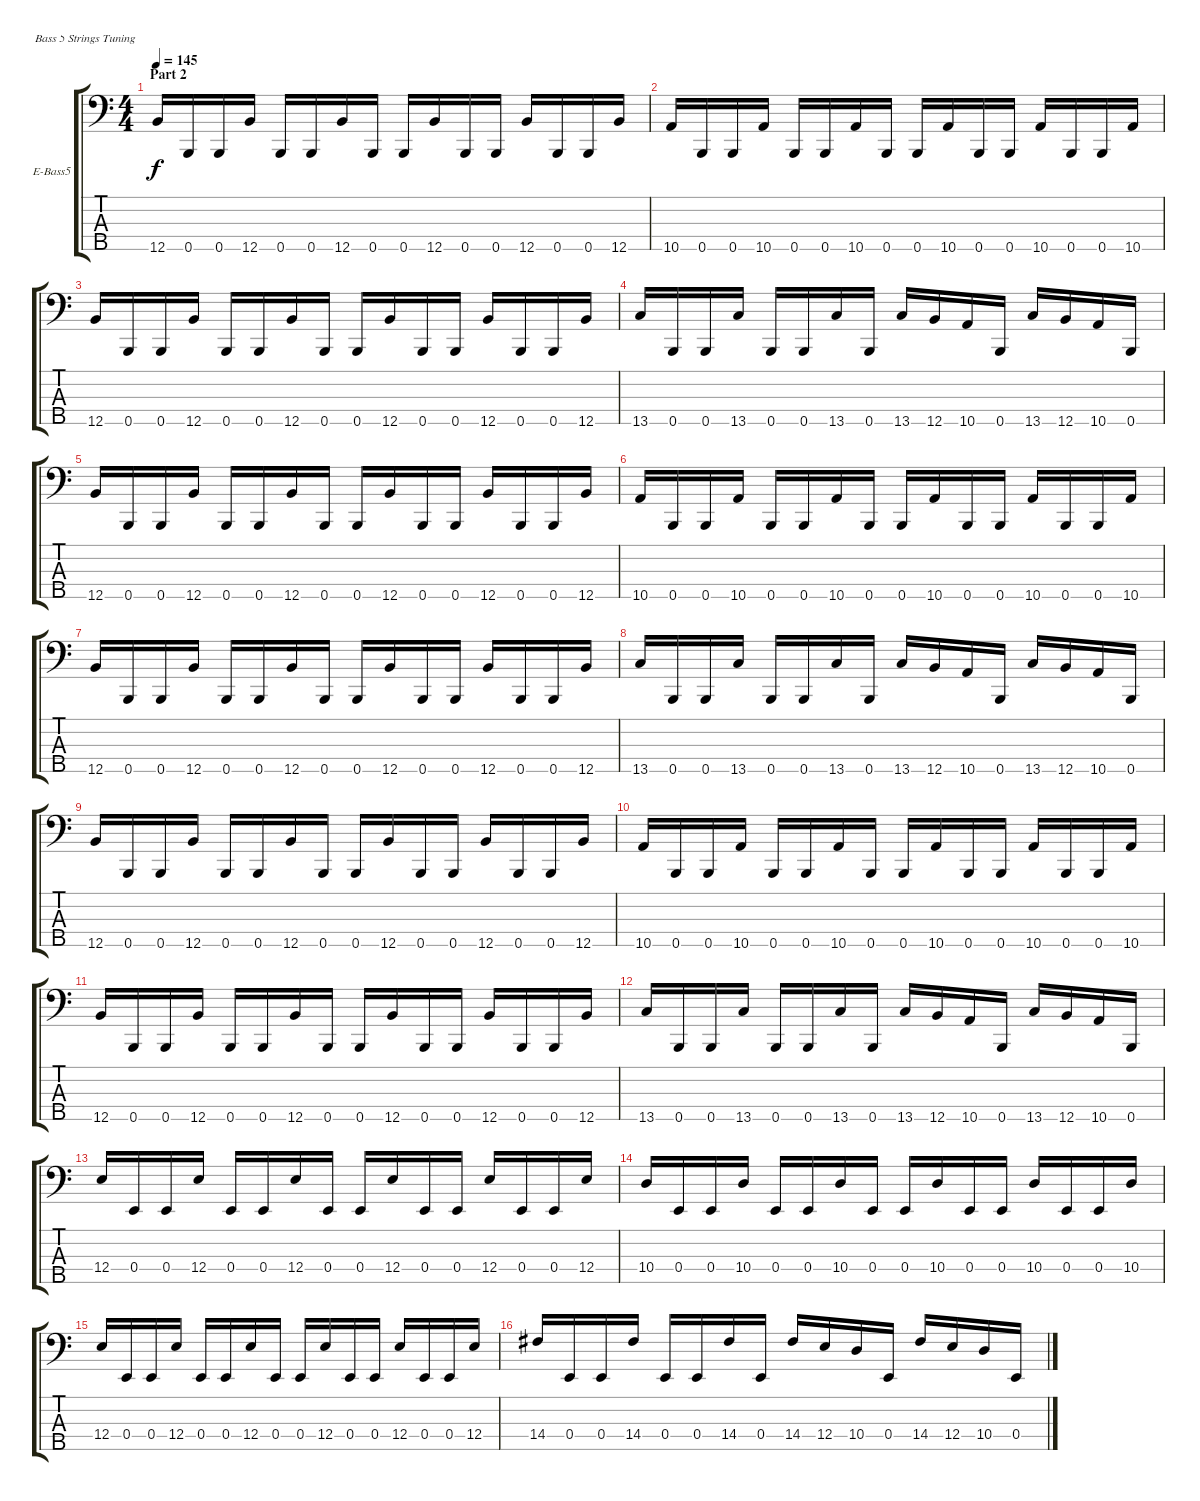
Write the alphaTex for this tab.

\bracketExtendMode groupsimilarinstruments
\firstSystemTrackNameOrientation horizontal
\otherSystemsTrackNameOrientation horizontal
\track ("Bass" "E-Bass5") {instrument electricbasspick}
\staff {score tabs}
\tuning (G2 D2 A1 E1 B0)
\ts (4 4)
\section ("" "Part 2")
\tempo 145
\clef f4
\ks c
12.5.16{dy f} 0.5.16 0.5.16 12.5.16 0.5.16 0.5.16 12.5.16 0.5.16 0.5.16 12.5.16 0.5.16 0.5.16 12.5.16 0.5.16 0.5.16 12.5.16 |
10.5.16 0.5.16 0.5.16 10.5.16 0.5.16 0.5.16 10.5.16 0.5.16 0.5.16 10.5.16 0.5.16 0.5.16 10.5.16 0.5.16 0.5.16 10.5.16 |
12.5.16 0.5.16 0.5.16 12.5.16 0.5.16 0.5.16 12.5.16 0.5.16 0.5.16 12.5.16 0.5.16 0.5.16 12.5.16 0.5.16 0.5.16 12.5.16 |
13.5.16 0.5.16 0.5.16 13.5.16 0.5.16 0.5.16 13.5.16 0.5.16 13.5.16 12.5.16 10.5.16 0.5.16 13.5.16 12.5.16 10.5.16 0.5.16 |
12.5.16 0.5.16 0.5.16 12.5.16 0.5.16 0.5.16 12.5.16 0.5.16 0.5.16 12.5.16 0.5.16 0.5.16 12.5.16 0.5.16 0.5.16 12.5.16 |
10.5.16 0.5.16 0.5.16 10.5.16 0.5.16 0.5.16 10.5.16 0.5.16 0.5.16 10.5.16 0.5.16 0.5.16 10.5.16 0.5.16 0.5.16 10.5.16 |
12.5.16 0.5.16 0.5.16 12.5.16 0.5.16 0.5.16 12.5.16 0.5.16 0.5.16 12.5.16 0.5.16 0.5.16 12.5.16 0.5.16 0.5.16 12.5.16 |
13.5.16 0.5.16 0.5.16 13.5.16 0.5.16 0.5.16 13.5.16 0.5.16 13.5.16 12.5.16 10.5.16 0.5.16 13.5.16 12.5.16 10.5.16 0.5.16 |
12.5.16 0.5.16 0.5.16 12.5.16 0.5.16 0.5.16 12.5.16 0.5.16 0.5.16 12.5.16 0.5.16 0.5.16 12.5.16 0.5.16 0.5.16 12.5.16 |
10.5.16 0.5.16 0.5.16 10.5.16 0.5.16 0.5.16 10.5.16 0.5.16 0.5.16 10.5.16 0.5.16 0.5.16 10.5.16 0.5.16 0.5.16 10.5.16 |
12.5.16 0.5.16 0.5.16 12.5.16 0.5.16 0.5.16 12.5.16 0.5.16 0.5.16 12.5.16 0.5.16 0.5.16 12.5.16 0.5.16 0.5.16 12.5.16 |
13.5.16 0.5.16 0.5.16 13.5.16 0.5.16 0.5.16 13.5.16 0.5.16 13.5.16 12.5.16 10.5.16 0.5.16 13.5.16 12.5.16 10.5.16 0.5.16 |
12.4.16 0.4.16 0.4.16 12.4.16 0.4.16 0.4.16 12.4.16 0.4.16 0.4.16 12.4.16 0.4.16 0.4.16 12.4.16 0.4.16 0.4.16 12.4.16 |
10.4.16 0.4.16 0.4.16 10.4.16 0.4.16 0.4.16 10.4.16 0.4.16 0.4.16 10.4.16 0.4.16 0.4.16 10.4.16 0.4.16 0.4.16 10.4.16 |
12.4.16 0.4.16 0.4.16 12.4.16 0.4.16 0.4.16 12.4.16 0.4.16 0.4.16 12.4.16 0.4.16 0.4.16 12.4.16 0.4.16 0.4.16 12.4.16 |
14.4.16 0.4.16 0.4.16 14.4.16 0.4.16 0.4.16 14.4.16 0.4.16 14.4.16 12.4.16 10.4.16 0.4.16 14.4.16 12.4.16 10.4.16 0.4.16
